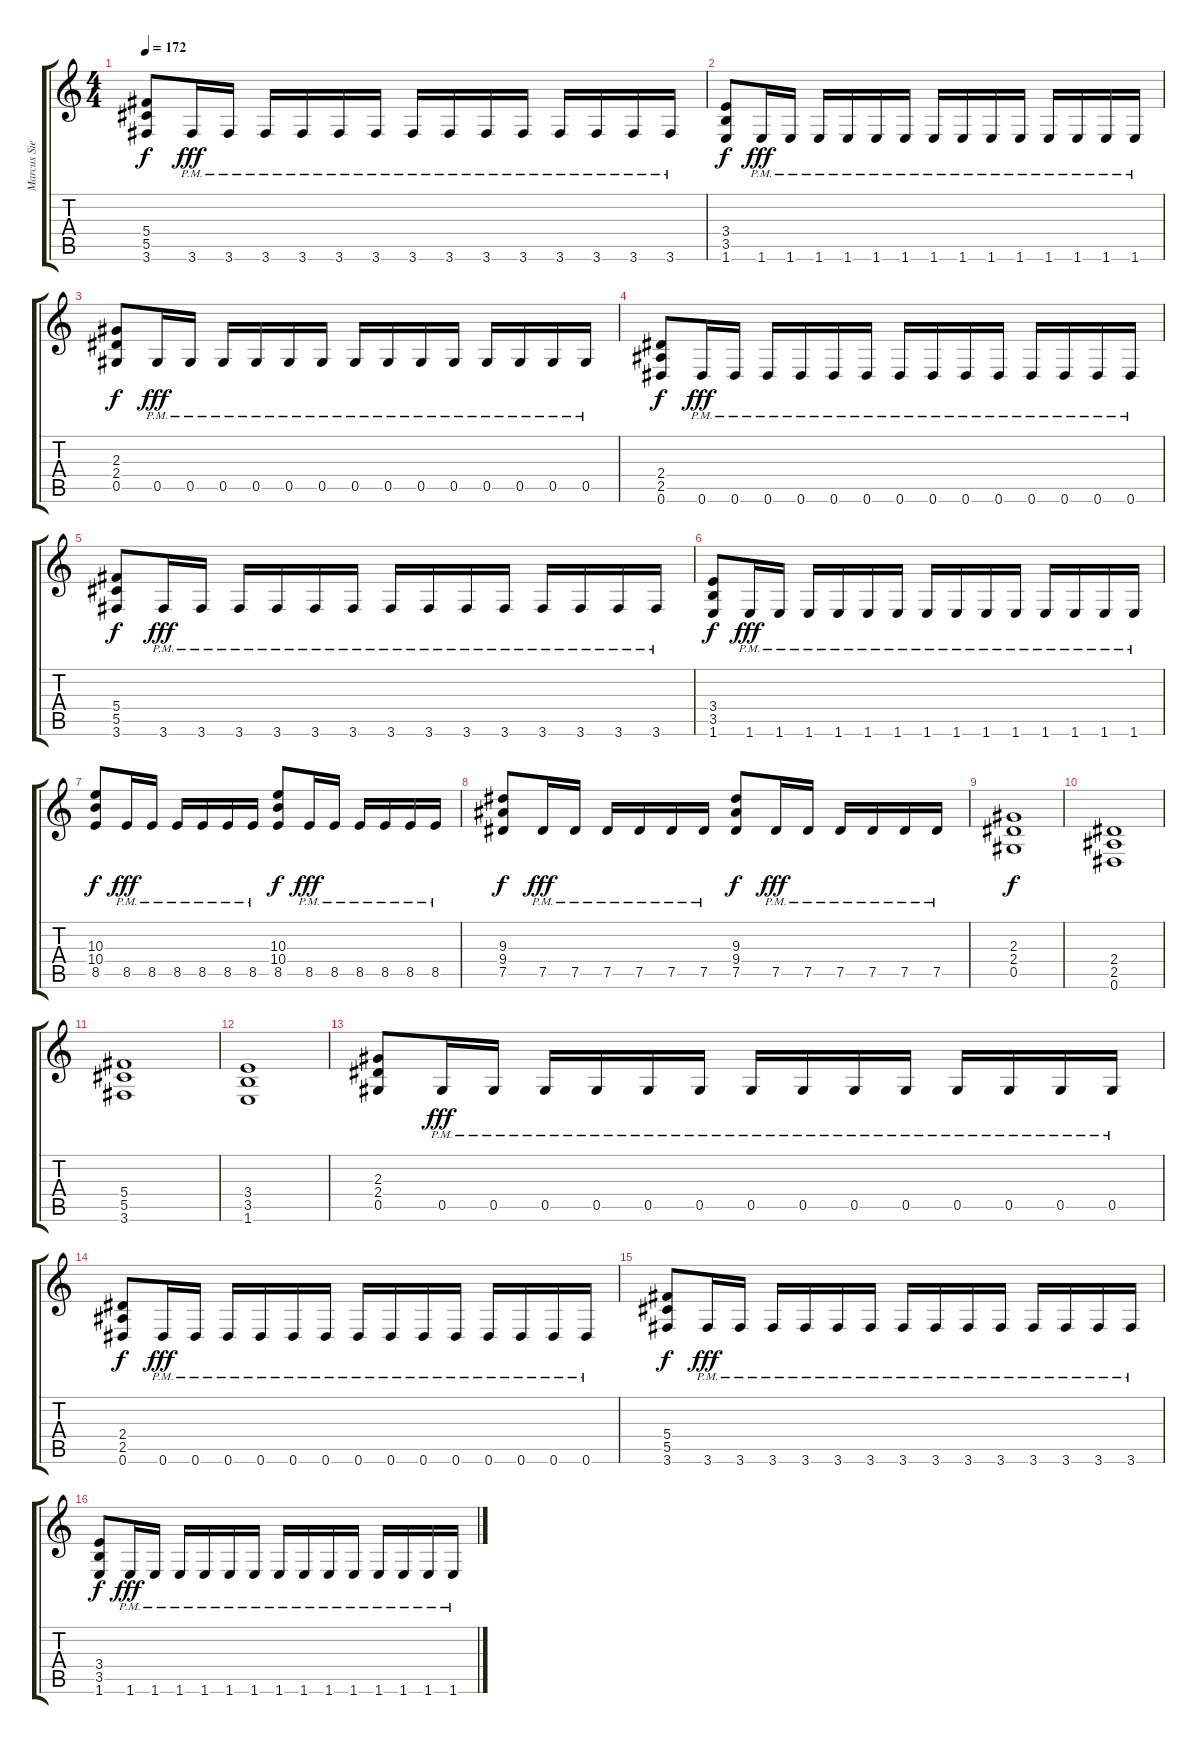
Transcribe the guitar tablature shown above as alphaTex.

\track ("Marcus Siepen" "Marcus Sie") {instrument distortionguitar}
\staff {score tabs}
\tuning (Eb4 Bb3 Gb3 Db3 Ab2 Eb2) {hide}
\ts (4 4)
\tempo 172
\clef g2
\ks c
(5.4 5.5 3.6).8{dy f} 3.6{pm}.16{dy fff} 3.6{pm}.16 3.6{pm}.16 3.6{pm}.16 3.6{pm}.16 3.6{pm}.16 3.6{pm}.16 3.6{pm}.16 3.6{pm}.16 3.6{pm}.16 3.6{pm}.16 3.6{pm}.16 3.6{pm}.16 3.6{pm}.16 |
(3.4 3.5 1.6).8{dy f} 1.6{pm}.16{dy fff} 1.6{pm}.16 1.6{pm}.16 1.6{pm}.16 1.6{pm}.16 1.6{pm}.16 1.6{pm}.16 1.6{pm}.16 1.6{pm}.16 1.6{pm}.16 1.6{pm}.16 1.6{pm}.16 1.6{pm}.16 1.6{pm}.16 |
(2.3 2.4 0.5).8{dy f} 0.5{pm}.16{dy fff} 0.5{pm}.16 0.5{pm}.16 0.5{pm}.16 0.5{pm}.16 0.5{pm}.16 0.5{pm}.16 0.5{pm}.16 0.5{pm}.16 0.5{pm}.16 0.5{pm}.16 0.5{pm}.16 0.5{pm}.16 0.5{pm}.16 |
(2.4 2.5 0.6).8{dy f} 0.6{pm}.16{dy fff} 0.6{pm}.16 0.6{pm}.16 0.6{pm}.16 0.6{pm}.16 0.6{pm}.16 0.6{pm}.16 0.6{pm}.16 0.6{pm}.16 0.6{pm}.16 0.6{pm}.16 0.6{pm}.16 0.6{pm}.16 0.6{pm}.16 |
(5.4 5.5 3.6).8{dy f} 3.6{pm}.16{dy fff} 3.6{pm}.16 3.6{pm}.16 3.6{pm}.16 3.6{pm}.16 3.6{pm}.16 3.6{pm}.16 3.6{pm}.16 3.6{pm}.16 3.6{pm}.16 3.6{pm}.16 3.6{pm}.16 3.6{pm}.16 3.6{pm}.16 |
(3.4 3.5 1.6).8{dy f} 1.6{pm}.16{dy fff} 1.6{pm}.16 1.6{pm}.16 1.6{pm}.16 1.6{pm}.16 1.6{pm}.16 1.6{pm}.16 1.6{pm}.16 1.6{pm}.16 1.6{pm}.16 1.6{pm}.16 1.6{pm}.16 1.6{pm}.16 1.6{pm}.16 |
(10.3 10.4 8.5).8{dy f} 8.5{pm}.16{dy fff} 8.5{pm}.16 8.5{pm}.16 8.5{pm}.16 8.5{pm}.16 8.5{pm}.16 (10.3 10.4 8.5).8{dy f} 8.5{pm}.16{dy fff} 8.5{pm}.16 8.5{pm}.16 8.5{pm}.16 8.5{pm}.16 8.5{pm}.16 |
(9.3 9.4 7.5).8{dy f} 7.5{pm}.16{dy fff} 7.5{pm}.16 7.5{pm}.16 7.5{pm}.16 7.5{pm}.16 7.5{pm}.16 (9.3 9.4 7.5).8{dy f} 7.5{pm}.16{dy fff} 7.5{pm}.16 7.5{pm}.16 7.5{pm}.16 7.5{pm}.16 7.5{pm}.16 |
(2.3 2.4 0.5).1{dy f} |
(2.4 2.5 0.6).1 |
(5.4 5.5 3.6).1 |
(3.4 3.5 1.6).1 |
(2.3 2.4 0.5).8 0.5{pm}.16{dy fff} 0.5{pm}.16 0.5{pm}.16 0.5{pm}.16 0.5{pm}.16 0.5{pm}.16 0.5{pm}.16 0.5{pm}.16 0.5{pm}.16 0.5{pm}.16 0.5{pm}.16 0.5{pm}.16 0.5{pm}.16 0.5{pm}.16 |
(2.4 2.5 0.6).8{dy f} 0.6{pm}.16{dy fff} 0.6{pm}.16 0.6{pm}.16 0.6{pm}.16 0.6{pm}.16 0.6{pm}.16 0.6{pm}.16 0.6{pm}.16 0.6{pm}.16 0.6{pm}.16 0.6{pm}.16 0.6{pm}.16 0.6{pm}.16 0.6{pm}.16 |
(5.4 5.5 3.6).8{dy f} 3.6{pm}.16{dy fff} 3.6{pm}.16 3.6{pm}.16 3.6{pm}.16 3.6{pm}.16 3.6{pm}.16 3.6{pm}.16 3.6{pm}.16 3.6{pm}.16 3.6{pm}.16 3.6{pm}.16 3.6{pm}.16 3.6{pm}.16 3.6{pm}.16 |
(3.4 3.5 1.6).8{dy f} 1.6{pm}.16{dy fff} 1.6{pm}.16 1.6{pm}.16 1.6{pm}.16 1.6{pm}.16 1.6{pm}.16 1.6{pm}.16 1.6{pm}.16 1.6{pm}.16 1.6{pm}.16 1.6{pm}.16 1.6{pm}.16 1.6{pm}.16 1.6{pm}.16
